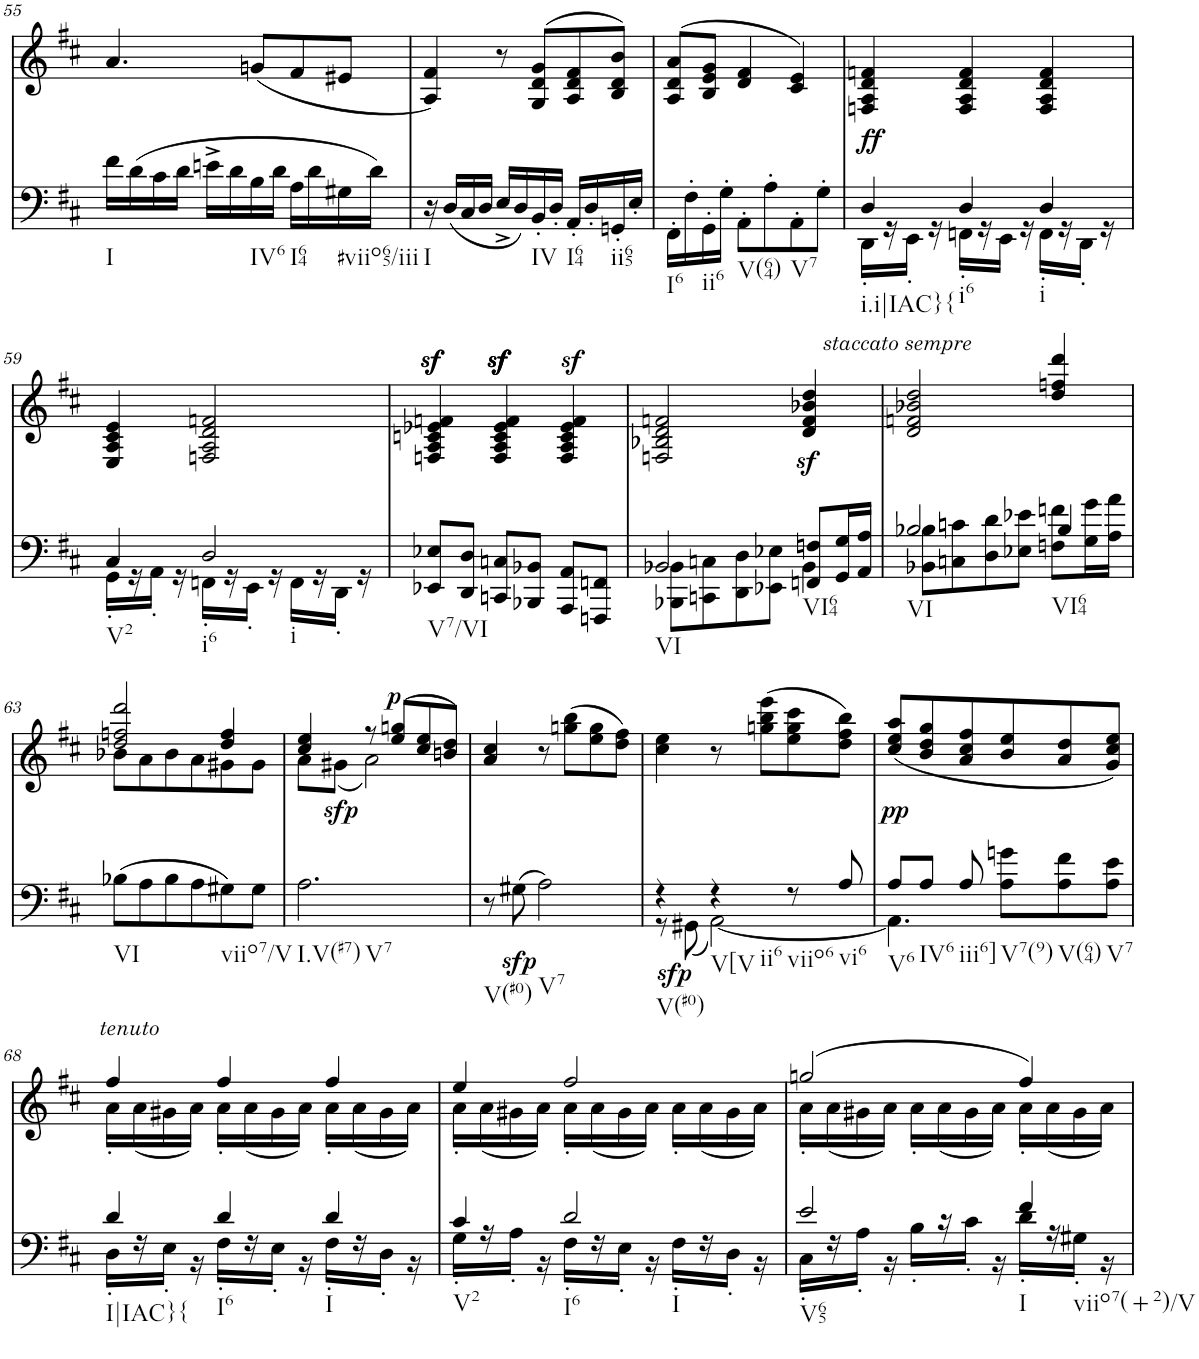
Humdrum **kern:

**kern	**dynam	**kern	**dynam
*part2	*part2	*part1	*part1
*staff2	*staff2	*staff1	*staff1
*I"piano	*	*I"piano	*
*I'Pno	*	*I'Pno	*
!!LO:PB:g=z
*clefF4	*	*clefG2	*
*k[f#c#]	*	*k[f#c#]	*
*D:	*	*D:	*
*M3/4	*	*M3/4	*
=55	=55	=55	=55
!LO:TX:b:t=I	!	!	!
16f#\LL	.	4.a/	.
(16d\	.	.	.
16c#\	.	.	.
16d\JJ	.	.	.
16en^\LL	.	.	.
16d\	.	.	.
!LO:TX:b:t=IV6	!	!	!
16B\	.	(8gn/L	.
16d\JJ	.	.	.
!LO:TX:b:t=I64	!	!	!
16A\LL	.	8f#/	.
16d\	.	.	.
!LO:TX:b:t=#viio65/iii	!	!	!
16G#X\	.	8e#X/J	.
16d\JJ)	.	.	.
=56	=56	=56	=56
!LO:TX:b:t=I	!	!	!
16r	.	4A/ 4f#/)	.
(16D/LL	.	.	.
16C#/	.	.	.
16D/JJ	.	.	.
16E^/LL	.	8r	.
16D/)	.	.	.
!LO:TX:b:t=IV	!	!	!
16BB'/	.	(>8G/ 8d/ 8g/L	.
16D'/JJ	.	.	.
!LO:TX:b:t=I64	!	!	!
16AA'/LL	.	8A/ 8d/ 8f#/	.
16D'/	.	.	.
!LO:TX:b:t=ii65	!	!	!
16GGn'/	.	8B/ 8d/ 8b/J)	.
16E'/JJ	.	.	.
=57	=57	=57	=57
!LO:TX:b:t=I6	!	!	!
16FF#'\LL	.	(>8A/ 8d/ 8a/L	.
16F#'\	.	.	.
!LO:TX:b:t=ii6	!	!	!
16GG'\	.	8B/ 8e/ 8g/J	.
16G'\JJ	.	.	.
!LO:TX:b:t=V(64)	!	!	!
8AA'\L	.	4d/ 4f#/	.
8A'\	.	.	.
!LO:TX:b:t=V7	!	!	!
8AA'\	.	4c#/ 4e/)	.
8G'\J	.	.	.
=58	=58	=58	=58
*^	*	*	*
!LO:TX:b:t=i.i|IAC}{	!	!	!	!
!	!	!LO:DY:a	!	!
4D/	16DD'\LL	ff	4Fn/ 4A/ 4d/ 4fn/	.
.	16r	.	.	.
.	16EE'\JJ	.	.	.
.	16r	.	.	.
!LO:TX:b:t=i6	!	!	!	!
4D/	16FFn'\LL	.	4F/ 4A/ 4d/ 4f/	.
.	16r	.	.	.
.	16EE\JJ	.	.	.
.	16r	.	.	.
!LO:TX:b:t=i	!	!	!	!
4D/	16FF'\LL	.	4F/ 4A/ 4d/ 4f/	.
.	16r	.	.	.
.	16DD'\JJ	.	.	.
.	16r	.	.	.
!!LO:LB:g=z
=59	=59	=59	=59	=59
!LO:TX:b:t=V2	!	!	!	!
4C#/	16GG'\LL	.	4E/ 4A/ 4c#/ 4e/	.
.	16r	.	.	.
.	16AA'\JJ	.	.	.
.	16r	.	.	.
!LO:TX:b:t=i6	!	!	!	!
!LO:TX:b:t=i	!	!	!	!
2D/	16FFn'\LL	.	2Fn/ 2A/ 2d/ 2fn/	.
.	16r	.	.	.
.	16EE'\JJ	.	.	.
.	16r	.	.	.
.	16FF\LL	.	.	.
.	16r	.	.	.
.	16DD'\JJ	.	.	.
.	16r	.	.	.
=60	=60	=60	=60	=60
!LO:TX:b:t=V7/VI	!	!	!	!
*v	*v	*	*	*
8EE-X/ 8E-X/L	.	4Fn/ 4A/ 4cn/ 4e-X/ 4fn/	.
8DD/ 8D/J	.	.	.
8CCn/ 8Cn/L	.	4F/z> 4A/z> 4c/z> 4e-/z> 4f/z>	.
8BBB-X/ 8BB-X/J	.	.	.
8AAA/ 8AA/L	.	4F/z> 4A/z> 4c/z> 4e-/z> 4f/z>	.
8FFFn/ 8FFn/J	.	.	.
=61	=61	=61	=61
*^	*	*	*
!LO:TX:b:t=VI	!	!	!	!
2BB-X/	8BBB-X\ 8BB-\L	.	2Fn/ 2B-X/ 2d/ 2fn/	.
.	8CCn\ 8Cn\	.	.	.
.	8DD\ 8D\	.	.	.
.	8EE-X\ 8E-X\J	.	.	.
!LO:TX:b:t=VI64	!	!	!	!
!	!	!	!	!LO:DY:a
8FFn/ 8Fn/L	4BB-\	.	4d/z< 4f/z< 4b-X/z< 4dd/z<	other-dynamics
16GG/ 16G/L	.	.	.	.
16AA/ 16A/JJ	.	.	.	.
=62	=62	=62	=62	=62
!LO:TX:b:t=VI	!	!	!	!
2B-X/	8BB-X\ 8B-\L	.	2d/ 2fn/ 2b-X/ 2dd/	.
.	8Cn\ 8cn\	.	.	.
.	8D\ 8d\	.	.	.
.	8E-X\ 8e-X\J	.	.	.
!LO:TX:b:t=VI64	!	!	!	!
4B-/	8Fn\ 8fn\L	.	4dd/ 4ffn/ 4ddd/	.
.	16G\ 16g\L	.	.	.
.	16A\ 16a\JJ	.	.	.
!!LO:LB:g=z
=63	=63	=63	=63	=63
*	*	*	*^	*
!LO:TX:b:t=VI	!	!	!	!	!
*v	*v	*	*	*	*
(8B-X\L	.	2dd/ 2ffn/ 2ddd/	8b-X\L	.
8A\	.	.	8a\	.
8B-\	.	.	8b-\	.
8A\	.	.	8a\	.
!LO:TX:b:t=viio7/V	!	!	!	!
8G#X\)	.	4dd/ 4ff/	8g#X\	.
8G#\J	.	.	8g#\J	.
=64	=64	=64	=64	=64
!LO:TX:b:t=I.V(#7)	!	!	!	!
!LO:TX:b:t=V7	!	!	!	!
2.A\	.	4cc#/ 4ee/	8a\L	.
!	!	!	!	!LO:DY:b
.	.	.	(8g#X\J	sfp
.	.	8r	2a\)	.
!	!	!	!	!LO:DY:a
.	.	(8ee/ 8ggn/L	.	p
.	.	8cc#/ 8ee/	.	.
.	.	8bn/ 8dd/J)	.	.
*	*	*v	*v	*
=65	=65	=65	=65
!LO:TX:b:t=V(#0)	!	!	!
8r	.	4a/ 4cc#/	.
!	!LO:DY:b	!	!
(8G#X\	sfp	.	.
!LO:TX:b:t=V7	!	!	!
2A\)	.	8r	.
.	.	(8ggn\ 8bb\L	.
.	.	8ee\ 8gg\	.
.	.	8dd\ 8ff#\J)	.
=66	=66	=66	=66
*^	*	*	*
!LO:TX:b:t=V(#0)	!	!	!	!
4r	8r	.	4cc#\ 4ee\	.
!	!	!LO:DY:b	!	!
.	(8GG#X\	sfp	.	.
!LO:TX:b:t=V[V	!	!	!	!
!LO:TX:b:t=ii6	!	!	!	!
4r	[2AA\)	.	8r	.
.	.	.	(8ggn\ 8bb\ 8eee\L	.
!LO:TX:b:t=viio6	!	!	!	!
8r	.	.	8ee\ 8gg\ 8ccc#\	.
!LO:TX:b:t=vi6	!	!	!	!
8A/	.	.	8dd\ 8ff#\ 8bb\J)	.
=67	=67	=67	=67	=67
!LO:TX:b:t=V6	!	!	!	!
!	!	!	!	!LO:DY:b
8A/L	4.AA\]	.	(8cc#/ 8ee/ 8aa/L	pp
!LO:TX:b:t=IV6	!	!	!	!
8A/J	.	.	8b/ 8dd/ 8gg/	.
!LO:TX:b:t=iii6]	!	!	!	!
8A/	.	.	8a/ 8cc#/ 8ff#/	.
!LO:TX:b:t=V7(9)	!	!	!	!
8A\ 8gn\L	4.ryy	.	8b/ 8ee/	.
!LO:TX:b:t=V(64)	!	!	!	!
8A\ 8f#\	.	.	8a/ 8dd/	.
!LO:TX:b:t=V7	!	!	!	!
8A\ 8e\J	.	.	8g/ 8cc#/ 8ee/J)	.
!!LO:LB:g=z
=68	=68	=68	=68	=68
*	*	*	*^	*
!LO:TX:b:t=I|IAC}{	!	!	!	!	!
4d/	16D'\LL	.	4ff#/	16a'\LL	.
!	!	!	!	!	!LO:DY:a
.	16r	.	.	(16a\	other-dynamics
.	16E'\JJ	.	.	16g#X\	.
.	16r	.	.	16a\JJ)	.
!LO:TX:b:t=I6	!	!	!	!	!
4d/	16F#'\LL	.	4ff#/	16a'\LL	.
.	16r	.	.	(16a\	.
.	16E'\JJ	.	.	16g#\	.
.	16r	.	.	16a\JJ)	.
!LO:TX:b:t=I	!	!	!	!	!
4d/	16F#'\LL	.	4ff#/	16a'\LL	.
.	16r	.	.	(16a\	.
.	16D'\JJ	.	.	16g#\	.
.	16r	.	.	16a\JJ)	.
=69	=69	=69	=69	=69	=69
!LO:TX:b:t=V2	!	!	!	!	!
4c#/	16G'\LL	.	4ee/	16a'\LL	.
.	16r	.	.	(16a\	.
.	16A'\JJ	.	.	16g#X\	.
.	16r	.	.	16a\JJ)	.
!LO:TX:b:t=I6	!	!	!	!	!
!LO:TX:b:t=I	!	!	!	!	!
2d/	16F#'\LL	.	2ff#/	16a'\LL	.
.	16r	.	.	(16a\	.
.	16E'\JJ	.	.	16g#\	.
.	16r	.	.	16a\JJ)	.
.	16F#'\LL	.	.	16a'\LL	.
.	16r	.	.	(16a\	.
.	16D'\JJ	.	.	16g#\	.
.	16r	.	.	16a\JJ)	.
=70	=70	=70	=70	=70	=70
!LO:TX:b:t=V65	!	!	!	!	!
2e/	16C#'\LL	.	(2ggn/	16a'\LL	.
.	16r	.	.	(16a\	.
.	16A'\JJ	.	.	16g#X\	.
.	16r	.	.	16a\JJ)	.
.	16B'\LL	.	.	16a'\LL	.
.	16r	.	.	(16a\	.
.	16c#'\JJ	.	.	16g#\	.
.	16r	.	.	16a\JJ)	.
!LO:TX:b:t=I	!	!	!	!	!
!LO:TX:b:t=viio7(+2)/V	!	!	!	!	!
4f#/	16d'\LL	.	4ff#/)	16a'\LL	.
.	16r	.	.	(16a\	.
.	16G#X'\JJ	.	.	16g#\	.
.	16r	.	.	16a\JJ)	.
*v	*v	*	*	*	*
*	*	*v	*v	*
=	=	=	=
*-	*-	*-	*-
